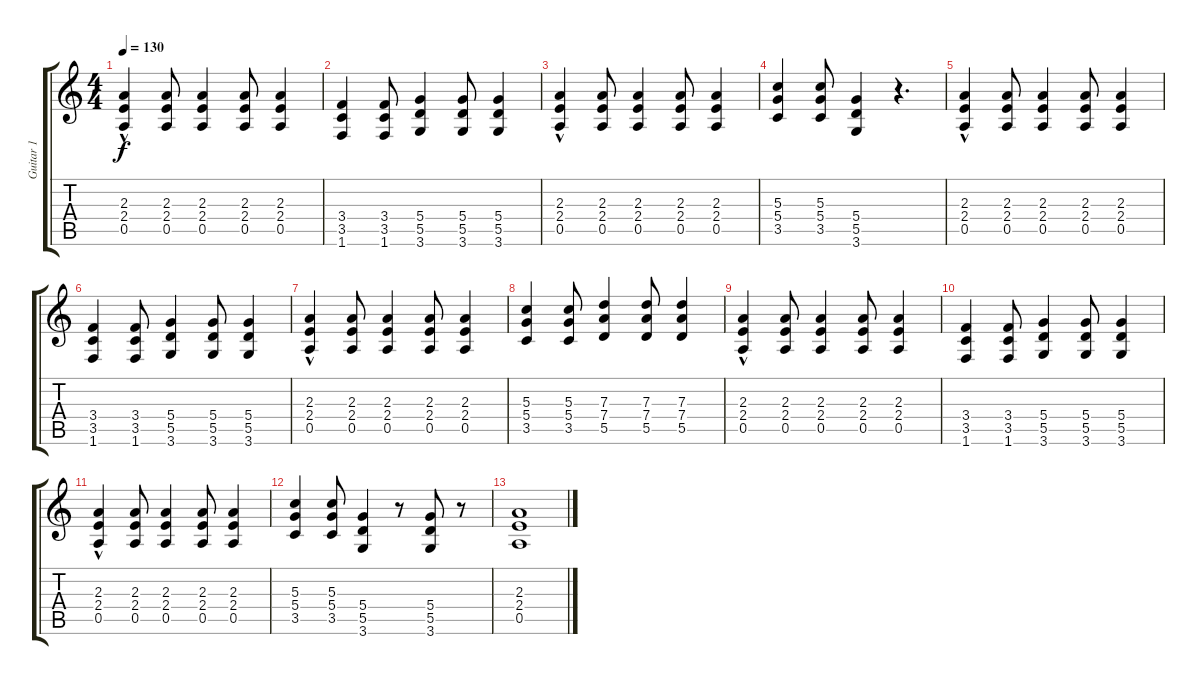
\track ("Guitar 1" "Guitar 1") {instrument overdrivenguitar}
\staff {score tabs}
\tuning (E4 B3 G3 D3 A2 E2) {hide}
\ts (4 4)
\tempo 130
\clef g2
\ks c
(2.3{hac} 2.4 0.5).4{dy f} (2.3 2.4 0.5).8 (2.3 2.4 0.5).4 (2.3 2.4 0.5).8 (2.3 2.4 0.5).4 |
(3.4 3.5 1.6).4 (3.4 3.5 1.6).8 (5.4 5.5 3.6).4 (5.4 5.5 3.6).8 (5.4 5.5 3.6).4 |
(2.3{hac} 2.4 0.5).4 (2.3 2.4 0.5).8 (2.3 2.4 0.5).4 (2.3 2.4 0.5).8 (2.3 2.4 0.5).4 |
(5.3 5.4 3.5).4 (5.3 5.4 3.5).8 (5.4 5.5 3.6).4 r.4{d} |
(2.3{hac} 2.4 0.5).4 (2.3 2.4 0.5).8 (2.3 2.4 0.5).4 (2.3 2.4 0.5).8 (2.3 2.4 0.5).4 |
(3.4 3.5 1.6).4 (3.4 3.5 1.6).8 (5.4 5.5 3.6).4 (5.4 5.5 3.6).8 (5.4 5.5 3.6).4 |
(2.3{hac} 2.4 0.5).4 (2.3 2.4 0.5).8 (2.3 2.4 0.5).4 (2.3 2.4 0.5).8 (2.3 2.4 0.5).4 |
(5.3 5.4 3.5).4 (5.3 5.4 3.5).8 (7.3 7.4 5.5).4 (7.3 7.4 5.5).8 (7.3 7.4 5.5).4 |
(2.3{hac} 2.4 0.5).4 (2.3 2.4 0.5).8 (2.3 2.4 0.5).4 (2.3 2.4 0.5).8 (2.3 2.4 0.5).4 |
(3.4 3.5 1.6).4 (3.4 3.5 1.6).8 (5.4 5.5 3.6).4 (5.4 5.5 3.6).8 (5.4 5.5 3.6).4 |
(2.3{hac} 2.4 0.5).4 (2.3 2.4 0.5).8 (2.3 2.4 0.5).4 (2.3 2.4 0.5).8 (2.3 2.4 0.5).4 |
(5.3 5.4 3.5).4 (5.3 5.4 3.5).8 (5.4 5.5 3.6).4 r.8 (5.4 5.5 3.6).8 r.8 |
(2.3 2.4 0.5).1
